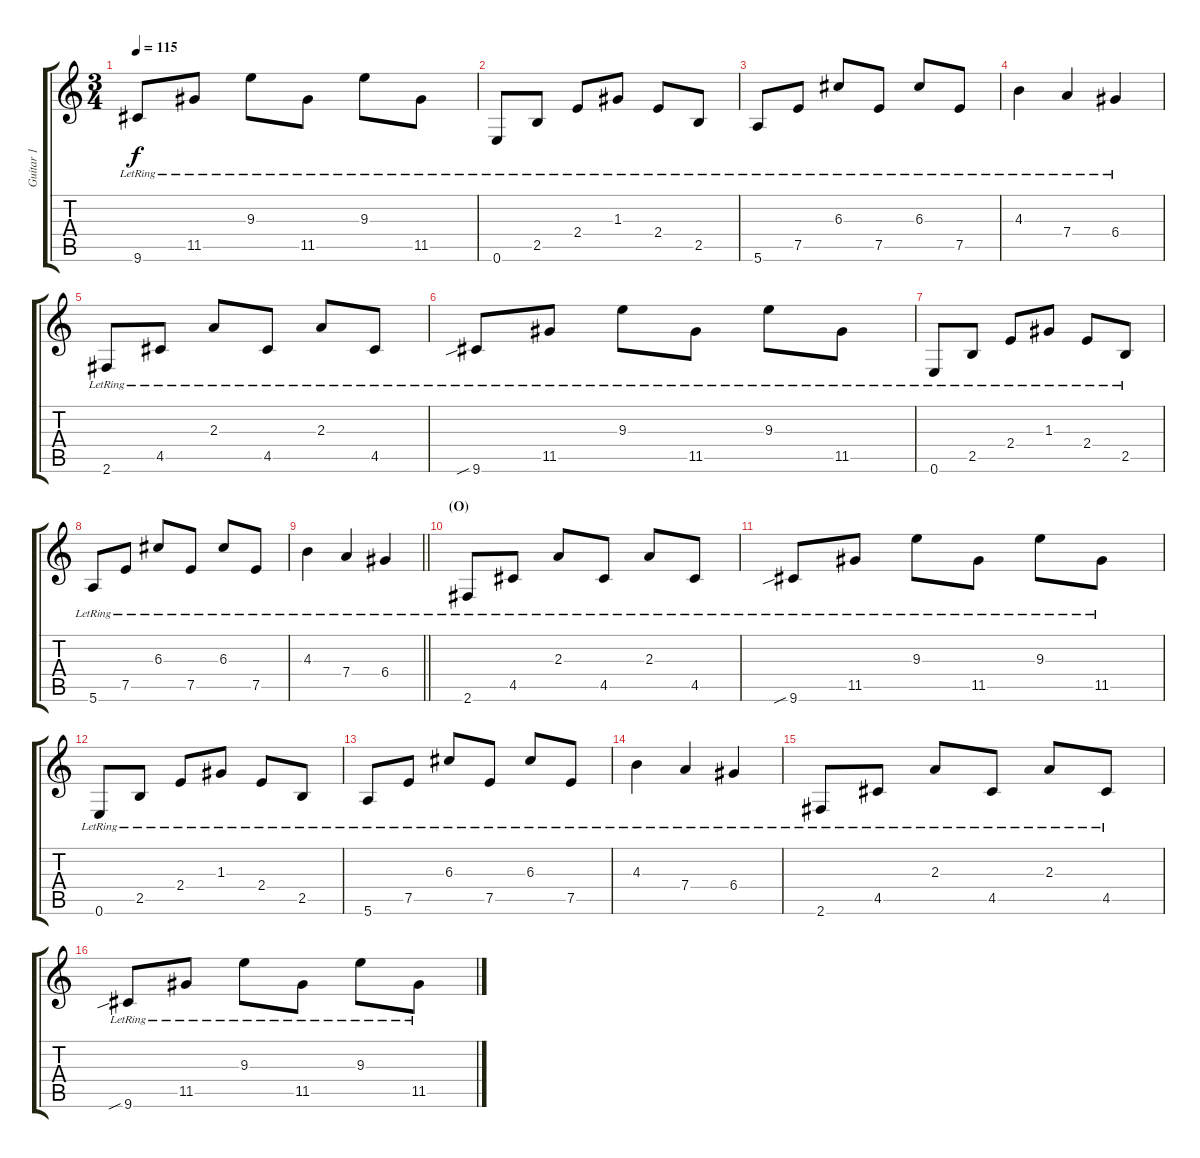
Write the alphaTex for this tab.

\track ("Guitar 1" "Guitar 1") {instrument electricguitarjazz}
\staff {score tabs}
\tuning (E4 B3 G3 D3 A2 E2) {hide}
\ts (3 4)
\tempo 115
\clef g2
\ks c
9.6{lr}.8{dy f} 11.5{lr}.8 9.3{lr}.8 11.5{lr}.8 9.3{lr}.8 11.5{lr}.8 |
0.6{lr}.8 2.5{lr}.8 2.4{lr}.8 1.3{lr}.8 2.4{lr}.8 2.5{lr}.8 |
5.6{lr}.8 7.5{lr}.8 6.3{lr}.8 7.5{lr}.8 6.3{lr}.8 7.5{lr}.8 |
4.3{lr}.4 7.4{lr}.4 6.4{lr}.4 |
2.6{lr}.8 4.5{lr}.8 2.3{lr}.8 4.5{lr}.8 2.3{lr}.8 4.5{lr}.8 |
9.6{sib lr}.8 11.5{lr}.8 9.3{lr}.8 11.5{lr}.8 9.3{lr}.8 11.5{lr}.8 |
0.6{lr}.8 2.5{lr}.8 2.4{lr}.8 1.3{lr}.8 2.4{lr}.8 2.5{lr}.8 |
5.6{lr}.8 7.5{lr}.8 6.3{lr}.8 7.5{lr}.8 6.3{lr}.8 7.5{lr}.8 |
\barLineRight lightlight
4.3{lr}.4 7.4{lr}.4 6.4{lr}.4 |
\section ("" "(O)")
2.6{lr}.8 4.5{lr}.8 2.3{lr}.8 4.5{lr}.8 2.3{lr}.8 4.5{lr}.8 |
9.6{sib lr}.8 11.5{lr}.8 9.3{lr}.8 11.5{lr}.8 9.3{lr}.8 11.5{lr}.8 |
0.6{lr}.8 2.5{lr}.8 2.4{lr}.8 1.3{lr}.8 2.4{lr}.8 2.5{lr}.8 |
5.6{lr}.8 7.5{lr}.8 6.3{lr}.8 7.5{lr}.8 6.3{lr}.8 7.5{lr}.8 |
4.3{lr}.4 7.4{lr}.4 6.4{lr}.4 |
2.6{lr}.8 4.5{lr}.8 2.3{lr}.8 4.5{lr}.8 2.3{lr}.8 4.5{lr}.8 |
9.6{sib lr}.8 11.5{lr}.8 9.3{lr}.8 11.5{lr}.8 9.3{lr}.8 11.5{lr}.8
